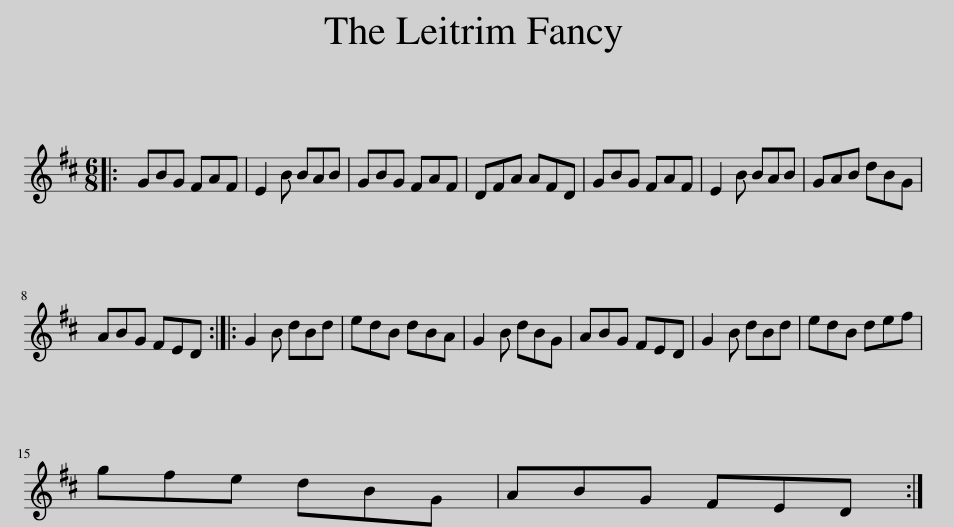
X:1
L:1/8
M:6/8
I:linebreak $
K:D
V:1 treble
V:1
|: GBG FAF | E2 B BAB | GBG FAF | DFA AFD | GBG FAF | %5
 E2 B BAB | GAB dBG |$ ABG FED :: G2 B dBd | edB dBA | %10
 G2 B dBG | ABG FED | G2 B dBd | edB def |$ gfe dBG | %15
 ABG FED :| %16
